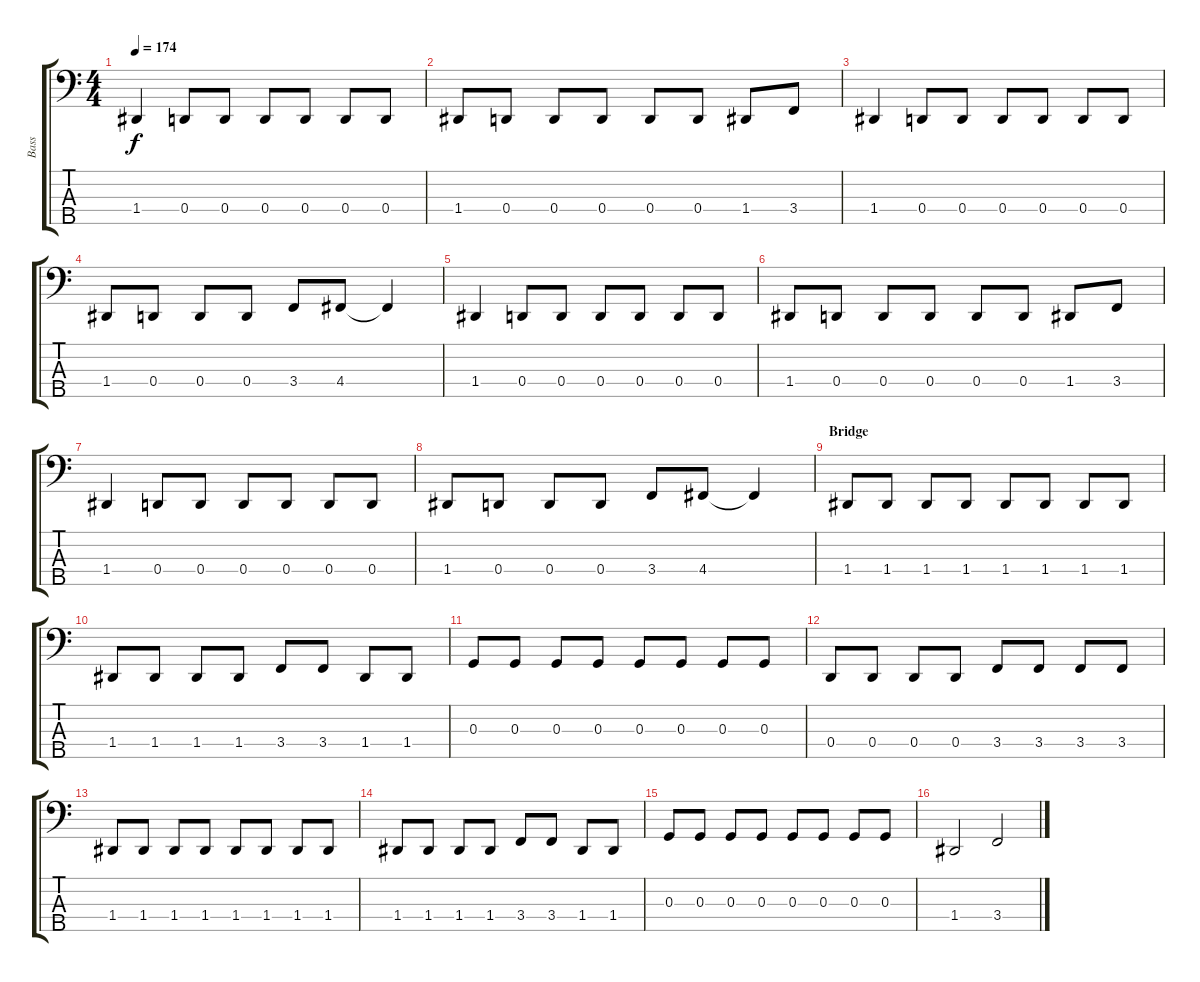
\track ("Bass" "Bass") {instrument electricbassfinger}
\staff {score tabs}
\tuning (F2 C2 G1 D1 A0) {hide}
\ts (4 4)
\tempo 174
\clef f4
\ks c
1.4.4{dy f} 0.4.8 0.4.8 0.4.8 0.4.8 0.4.8 0.4.8 |
1.4.8 0.4.8 0.4.8 0.4.8 0.4.8 0.4.8 1.4.8 3.4.8 |
1.4.4 0.4.8 0.4.8 0.4.8 0.4.8 0.4.8 0.4.8 |
1.4.8 0.4.8 0.4.8 0.4.8 3.4.8 4.4.8 4.4{t}.4 |
1.4.4 0.4.8 0.4.8 0.4.8 0.4.8 0.4.8 0.4.8 |
1.4.8 0.4.8 0.4.8 0.4.8 0.4.8 0.4.8 1.4.8 3.4.8 |
1.4.4 0.4.8 0.4.8 0.4.8 0.4.8 0.4.8 0.4.8 |
1.4.8 0.4.8 0.4.8 0.4.8 3.4.8 4.4.8 4.4{t}.4 |
\section ("" "Bridge")
1.4.8 1.4.8 1.4.8 1.4.8 1.4.8 1.4.8 1.4.8 1.4.8 |
1.4.8 1.4.8 1.4.8 1.4.8 3.4.8 3.4.8 1.4.8 1.4.8 |
0.3.8 0.3.8 0.3.8 0.3.8 0.3.8 0.3.8 0.3.8 0.3.8 |
0.4.8 0.4.8 0.4.8 0.4.8 3.4.8 3.4.8 3.4.8 3.4.8 |
1.4.8 1.4.8 1.4.8 1.4.8 1.4.8 1.4.8 1.4.8 1.4.8 |
1.4.8 1.4.8 1.4.8 1.4.8 3.4.8 3.4.8 1.4.8 1.4.8 |
0.3.8 0.3.8 0.3.8 0.3.8 0.3.8 0.3.8 0.3.8 0.3.8 |
1.4.2 3.4.2
